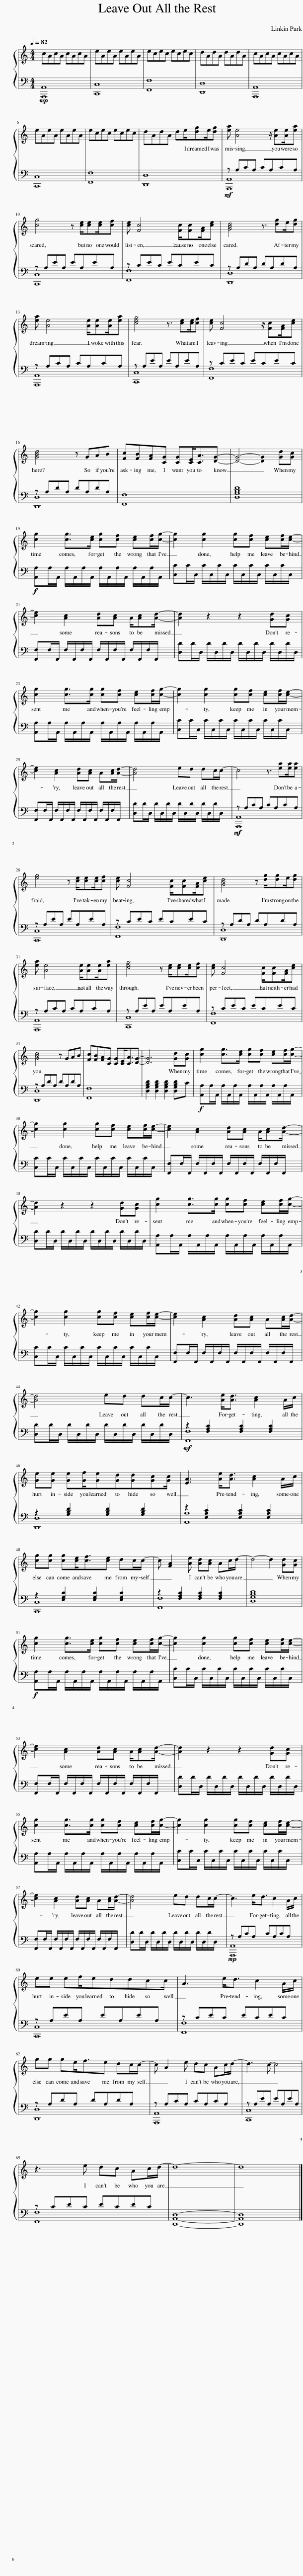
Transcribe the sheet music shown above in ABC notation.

X:1
%%score { 1 | ( 2 3 ) }
L:1/8
Q:1/4=82
M:4/4
I:linebreak $
K:C
V:1 treble
V:2 bass
V:3 bass
V:1
 cAcA cAcA | eAeA eAeA | ecec ecec | dAdA dAdA | cAcA cAcA |$ %5
 eAeA eAeA | ecec ecec | dAdA de/[dg]e/[dg] | [ea] [Ae]4 z/ [Ae][Ae]/[ea] |$ [cg]4 z [ce]/[ce][ce]/[cf] | %10
 [ce] [Fc]4 [Fc]/[Fc][FA]/[ce] | [GBd]4 z3/2 [dg]e/[dg] |$ [ea] [Ae]4 [Ae]/[Ae][Ae]/[ea] | [ceg]4 z3/2 [ce][ce]/[cf] | [ce] [Fc]4 z/ [Fc][FA]/[ce] |$ %15
 [GBd]4 z GAB | [Fc][FB][FA][CG] [CG][CE]<[CA][DG]- | [DG]4- [DG]2 [Gd][Gc] |$ [cg]2 [cg]>[ce] [cg][cf] [ce][cf]/[cg]/- | [cg]2 [cg]2 [cg][cf] [ce][cf]/[ce]/- |$ %20
 [ce]2 [Ac]2 [Ad][Ac] A/[Ac][Ad]/- | [Ad]2 z2 z2 [Gd][Gc] |$ [cg]2 [cg]>[cg] [cg][cf] [ce][cf]/[cg]/- | [cg]2 [cg]2 [cg][cf] [ce][cf]/[ce]/- |$ [ce]2 [Ac]2 [Ad][Ac] A[Ac]/[Ad]/- | %25
 [Ad]4 ed dc/c/- | c4 z3/2 [ea][ea]/[ea] |$ [eg]4 z [ce]/[ce][ce]/[cf] | [ce] [Fc]4 [Fc]/[Fc][FA]/[ce] | [GBd]4 z [dg]/[dg]e/[dg] |$ %30
 [ea] [Ae]4 [Ae]/[Ae][Ae]/[ea] | [ceg]4 z [ce]/[ce][ce]/[cf] | [ce] [Fc]4 [Fc]/[Fc][FA]/[ce] |$ [GBd]4 z GAB | [Fc][FB][FA][CG] [CG][CE]<[CA][DG]- | %35
 [DG]6 [Gd][Gc] | [cg]2 [cg]>[ce] [cg][cf] [ce][cf]/[cg]/- |$ [cg]2 [cg]2 [cg][cf] [ce][cf]/[ce]/- | [ce]2 [Ac]2 [Ad][Ac] A/[Ac][Ad]/- |$ [Ad]2 z2 z2 [Gd][Gc] | %40
 [cg]2 [cg]>[cg] [cg][cf] [ce][cf]/[cg]/- |$ [cg]2 [cg]2 [cg][cf] [ce][cf]/[ce]/- | [ce]2 [Ac]2 [Ad][Ac] A[Ac]/[Ad]/- |$ [Ad]4 ed dc/c/- | c3 [Ae]<[Ad] [Ac]2 A/c/ |$ %45
 [Ge][Ge] [Ge][Gf]/[Ge][Gd][Gd][Gc][Gc]/ | [EA]3 [Ae]<[Ad] [Ac]2 A/c/ |$ [cg][cg] [cg][ce]<[cf][ce] dc/c/- | c [FA]2 [Ae] [Ad][Ac] Ac/d/- | d4- d2 [Gd][Gc] |$ %50
 [cg]2 [cg]>[ce] [cg][cf] [ce][cf]/[cg]/- | [cg]2 [cg]2 [cg][cf] [ce][cf]/[ce]/- |$ [ce]2 [Ac]2 [Ad][Ac] A/[Ac][Ad]/- | [Ad]2 z2 z2 [Gd][Gc] |$ [cg]2 [cg]>[cg] [cg][cf] [ce][cf]/[cg]/- | %55
 [cg]2 [cg]2 [cg][cf] [ce][cf]/[ce]/- |$ [ce]2 [Ac]2 [Ad][Ac] A[Ac]/[Ad]/- | [Ad]4 ed dc/c/- | c3 e<d c2 A/c/ |$ ee ef/eddcc/ | %60
 A3 e<d c2 A/c/ |$ gg ge<fe dc/c/- | c A2 e dc Ac/d/- | d3 c- c4 |$ z3 e dc Ac/d/- | %65
 d8- | d8 |] %67
V:2
!mp! [A,,,A,,]8 | [C,,C,]8 | [F,,F,]8 | [D,,D,]8 | [A,,,A,,]8 |$ %5
 [C,,C,]8 | [F,,F,]8 | [D,,D,]8 |!mf! z A,CA, CA,CA, |$ z A,EA, EA,EA, | %10
 z CEC ECEC | z A,DA, DA,DA, |$ z A,CA, CA,CA, | z A,EA, EA,EA, | z CEC ECEC |$ %15
 z A,DA, DA,DA, | [F,,F,]8 | [D,G,B,D]8 |$!f! [A,,A,]A,/A,,/ A,/A,,/A,/A,,/ A,/A,,/A,/A,,/ A,/A,,/A,/A,,/ | [C,C]C/C,/ C/C,/C/C,/ C/C,/C/C,/ C/C,/C/C,/ |$ %20
 [F,,F,]F,/F,,/ F,/F,,/F,/F,,/ F,/F,,/F,/F,,/ F,/F,,/F,/F,,/ | [D,D]D/D,/ D/D,/D/D,/ D/D,/D/D,/ D/D,/D/D,/ |$ [A,,A,]A,/A,,/ A,/A,,/A,/A,,/ A,/A,,/A,/A,,/ A,/A,,/A,/A,,/ | [C,C]C/C,/ C/C,/C/C,/ C/C,/C/C,/ C/C,/C/C,/ |$ [F,,F,]F,/F,,/ F,/F,,/F,/F,,/ F,/F,,/F,/F,,/ F,/F,,/F,/F,,/ | %25
 [D,D]D/D,/ D/D,/D/D,/ D/D,/D/D,/ D/D,/D/D,/ |!mf! z A,CA, CA,CA, |$ z A,EA, EA,EA, | z CEC ECEC | z A,DA, DA,DA, |$ %30
 z A,CA, CA,CA, | z A,EA, EA,EA, | z CEC ECEC |$ z A,DA, DA,DA, | [F,,F,]8 | %35
 [D,G,B,D]2 [D,G,B,D]2 [D,G,B,D]2 [D,G,B,D]C |!f! [A,,A,]A,/A,,/ A,/A,,/A,/A,,/ A,/A,,/A,/A,,/ A,/A,,/A,/A,,/ |$ [C,C]C/C,/ C/C,/C/C,/ C/C,/C/C,/ C/C,/C/C,/ | [F,,F,]F,/F,,/ F,/F,,/F,/F,,/ F,/F,,/F,/F,,/ F,/F,,/F,/F,,/ |$ [D,D]D/D,/ D/D,/D/D,/ D/D,/D/D,/ D/D,/D/D,/ | %40
 [A,,A,]A,/A,,/ A,/A,,/A,/A,,/ A,/A,,/A,/A,,/ A,/A,,/A,/A,,/ |$ [C,C]C/C,/ C/C,/C/C,/ C/C,/C/C,/ C/C,/C/C,/ | [F,,F,]F,/F,,/ F,/F,,/F,/F,,/ F,/F,,/F,/F,,/ F,/F,,/F,/F,,/ |$ [D,D]D/D,/ D/D,/D/D,/ D/D,/D/D,/ D/D,/D/D,/ |!mf! z2 [F,A,C]2 [F,A,C]2 [F,A,C]2 |$ %45
 z2 [G,B,D]2 [G,B,D]2 [G,B,D]2 | z2 [E,A,C]2 [E,A,C]2 [E,A,C]2 |$ z2 [E,G,C]2 [E,G,C]2 [E,G,C]2 | z2 [F,A,C]2 [F,A,C]2 [F,A,C]2 | [D,G,B,D]8 |$ %50
!f! [A,,A,]A,/A,,/ A,/A,,/A,/A,,/ A,/A,,/A,/A,,/ A,/A,,/A,/A,,/ | [C,C]C/C,/ C/C,/C/C,/ C/C,/C/C,/ C/C,/C/C,/ |$ [F,,F,]F,/F,,/ F,/F,,/F,/F,,/ F,/F,,/F,/F,,/ F,/F,,/F,/F,,/ | [D,D]D/D,/ D/D,/D/D,/ D/D,/D/D,/ D/D,/D/D,/ |$ [A,,A,]A,/A,,/ A,/A,,/A,/A,,/ A,/A,,/A,/A,,/ A,/A,,/A,/A,,/ | %55
 [C,C]C/C,/ C/C,/C/C,/ C/C,/C/C,/ C/C,/C/C,/ |$ [F,,F,]F,/F,,/ F,/F,,/F,/F,,/ F,/F,,/F,/F,,/ F,/F,,/F,/F,,/ | [D,D]D/D,/ D/D,/D/D,/ D/D,/D/D,/ D/D,/D/D,/ |!mp! z A,CA, CA,CA, |$ z A,EA, EA,EA, | %60
 z CEC ECEC |$ z A,DA, DA,DA, | z A,CA, CA,CA, | z A,EA, EA,EA, |$ z CEC ECEC | %65
 [D,,A,,D,]8- | [D,,A,,D,]8 |] %67
V:3
 x8 | x8 | x8 | x8 | x8 |$ %5
 x8 | x8 | x8 | [A,,,A,,]8 |$ [C,,C,]8 | %10
 [F,,F,]8 | [D,,D,]8 |$ [A,,,A,,]8 | [C,,C,]8 | [F,,F,]8 |$ %15
 [D,,D,]8 | x8 | x8 |$ x8 | x8 |$ %20
 x8 | x8 |$ x8 | x8 |$ x8 | %25
 x8 | [A,,,A,,]8 |$ [C,,C,]8 | [F,,F,]8 | [D,,D,]8 |$ %30
 [A,,,A,,]8 | [C,,C,]8 | [F,,F,]8 |$ [D,,D,]8 | x8 | %35
 x8 | x8 |$ x8 | x8 |$ x8 | %40
 x8 |$ x8 | x8 |$ x8 | [F,,F,]8 |$ %45
 [D,,D,]8 | [A,,A,]8 |$ [C,,C,]8 | [F,,F,]8 | x8 |$ %50
 x8 | x8 |$ x8 | x8 |$ x8 | %55
 x8 |$ x8 | x8 | [A,,,A,,]8 |$ [C,,C,]8 | %60
 [F,,F,]8 |$ [D,,D,]8 | [A,,,A,,]8 | [C,,C,]8 |$ [F,,F,]8 | %65
 x8 | x8 |] %67
